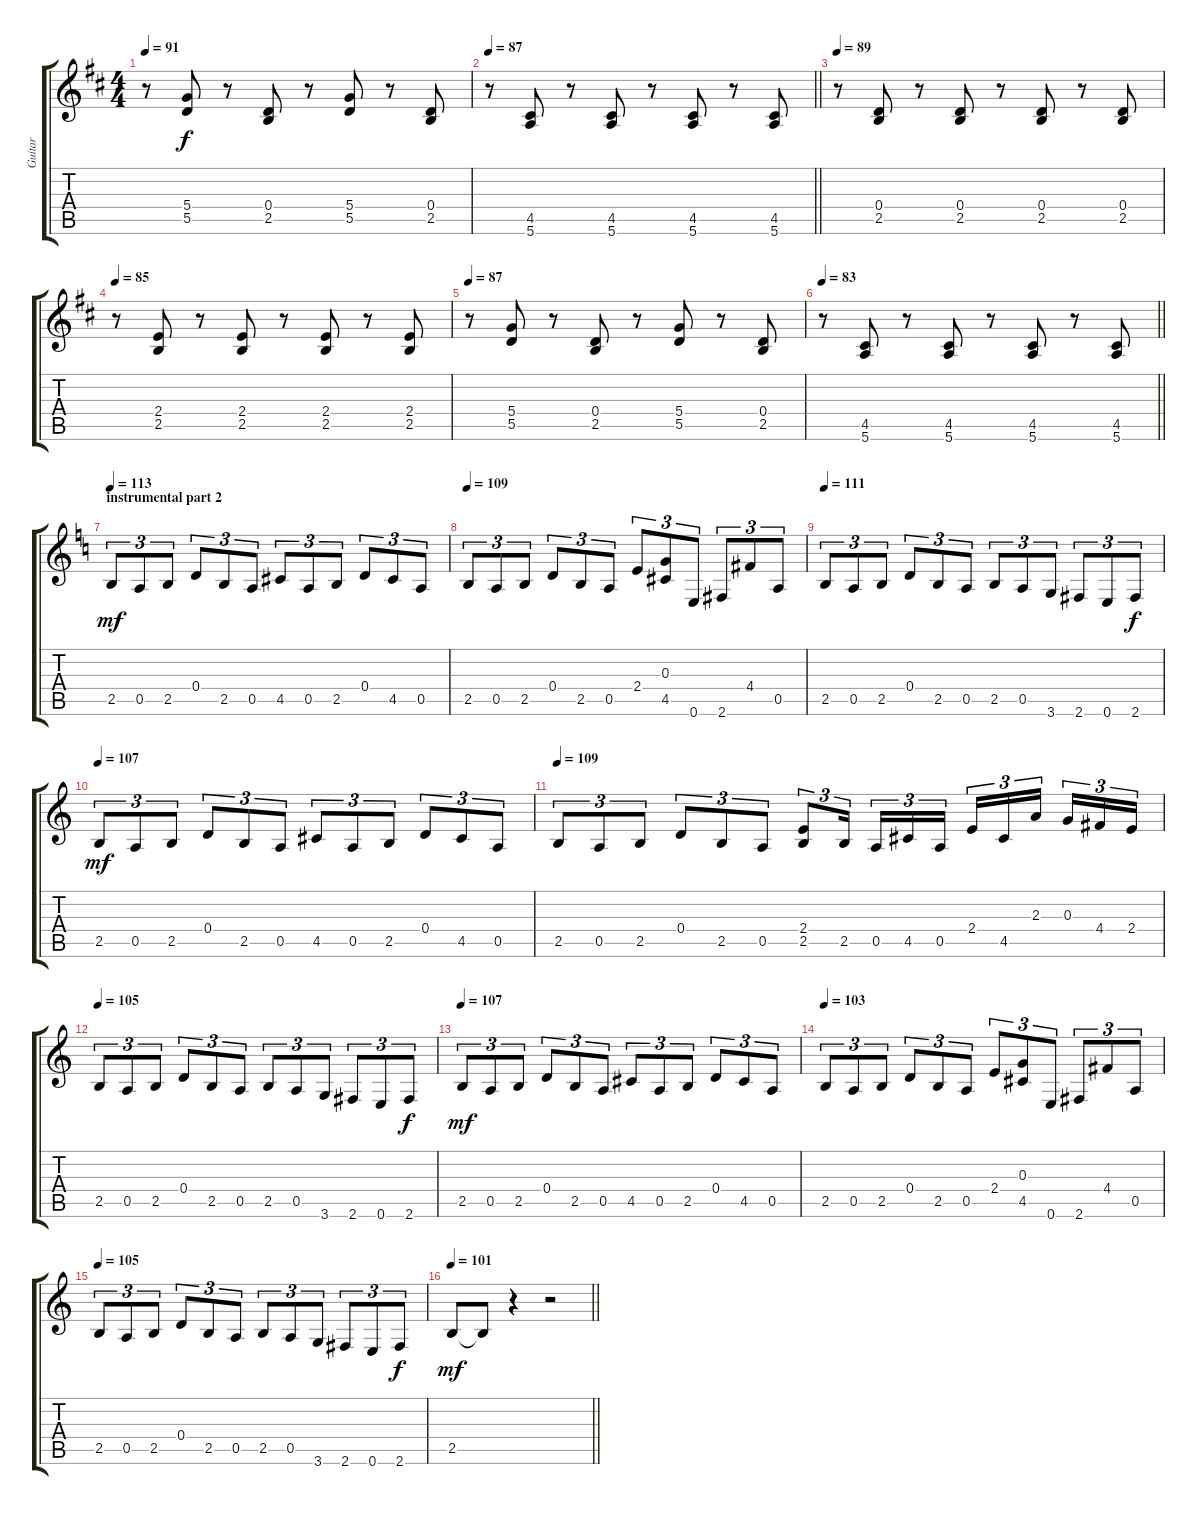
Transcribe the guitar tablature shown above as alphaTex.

\track ("Guitar" "Guitar") {instrument distortionguitar}
\staff {score tabs}
\tuning (E4 B3 G3 D3 A2 E2) {hide}
\ts (4 4)
\tempo 91
\clef g2
\ks d
r.8{dy f} (5.4 5.5).8 r.8 (0.4 2.5).8 r.8 (5.4 5.5).8 r.8 (0.4 2.5).8 |
\tempo 87
\barLineRight lightlight
r.8 (4.5 5.6).8 r.8 (4.5 5.6).8 r.8 (4.5 5.6).8 r.8 (4.5 5.6).8 |
\tempo 89
r.8 (0.4 2.5).8 r.8 (0.4 2.5).8 r.8 (0.4 2.5).8 r.8 (0.4 2.5).8 |
\tempo 85
r.8 (2.4 2.5).8 r.8 (2.4 2.5).8 r.8 (2.4 2.5).8 r.8 (2.4 2.5).8 |
\tempo 87
r.8 (5.4 5.5).8 r.8 (0.4 2.5).8 r.8 (5.4 5.5).8 r.8 (0.4 2.5).8 |
\tempo 83
\barLineRight lightlight
r.8 (4.5 5.6).8 r.8 (4.5 5.6).8 r.8 (4.5 5.6).8 r.8 (4.5 5.6).8 |
\section ("" "instrumental part 2")
\tempo 113
\ks c
2.5.8{tu (3 2) dy mf volume 8 instrument lead5charang} 0.5.8{tu (3 2)} 2.5.8{tu (3 2)} 0.4.8{tu (3 2)} 2.5.8{tu (3 2)} 0.5.8{tu (3 2)} 4.5.8{tu (3 2)} 0.5.8{tu (3 2)} 2.5.8{tu (3 2)} 0.4.8{tu (3 2)} 4.5.8{tu (3 2)} 0.5.8{tu (3 2)} |
\tempo 109
2.5.8{tu (3 2)} 0.5.8{tu (3 2)} 2.5.8{tu (3 2)} 0.4.8{tu (3 2)} 2.5.8{tu (3 2)} 0.5.8{tu (3 2)} 2.4.8{tu (3 2)} (0.3 4.5).8{tu (3 2)} 0.6.8{tu (3 2)} 2.6.8{tu (3 2)} 4.4.8{tu (3 2)} 0.5.8{tu (3 2)} |
\tempo 111
2.5.8{tu (3 2)} 0.5.8{tu (3 2)} 2.5.8{tu (3 2)} 0.4.8{tu (3 2)} 2.5.8{tu (3 2)} 0.5.8{tu (3 2)} 2.5.8{tu (3 2)} 0.5.8{tu (3 2)} 3.6.8{tu (3 2)} 2.6.8{tu (3 2)} 0.6.8{tu (3 2)} 2.6.8{tu (3 2) dy f} |
\tempo 107
2.5.8{tu (3 2) dy mf} 0.5.8{tu (3 2)} 2.5.8{tu (3 2)} 0.4.8{tu (3 2)} 2.5.8{tu (3 2)} 0.5.8{tu (3 2)} 4.5.8{tu (3 2)} 0.5.8{tu (3 2)} 2.5.8{tu (3 2)} 0.4.8{tu (3 2)} 4.5.8{tu (3 2)} 0.5.8{tu (3 2)} |
\tempo 109
2.5.8{tu (3 2)} 0.5.8{tu (3 2)} 2.5.8{tu (3 2)} 0.4.8{tu (3 2)} 2.5.8{tu (3 2)} 0.5.8{tu (3 2)} (2.4 2.5).8{tu (3 2)} 2.5.16{tu (3 2) beam splitsecondary} 0.5.16{tu (3 2)} 4.5.16{tu (3 2)} 0.5.16{tu (3 2)} 2.4.16{tu (3 2)} 4.5.16{tu (3 2)} 2.3.16{tu (3 2) beam splitsecondary} 0.3.16{tu (3 2)} 4.4.16{tu (3 2)} 2.4.16{tu (3 2)} |
\tempo 105
2.5.8{tu (3 2)} 0.5.8{tu (3 2)} 2.5.8{tu (3 2)} 0.4.8{tu (3 2)} 2.5.8{tu (3 2)} 0.5.8{tu (3 2)} 2.5.8{tu (3 2)} 0.5.8{tu (3 2)} 3.6.8{tu (3 2)} 2.6.8{tu (3 2)} 0.6.8{tu (3 2)} 2.6.8{tu (3 2) dy f} |
\tempo 107
2.5.8{tu (3 2) dy mf} 0.5.8{tu (3 2)} 2.5.8{tu (3 2)} 0.4.8{tu (3 2)} 2.5.8{tu (3 2)} 0.5.8{tu (3 2)} 4.5.8{tu (3 2)} 0.5.8{tu (3 2)} 2.5.8{tu (3 2)} 0.4.8{tu (3 2)} 4.5.8{tu (3 2)} 0.5.8{tu (3 2)} |
\tempo 103
2.5.8{tu (3 2)} 0.5.8{tu (3 2)} 2.5.8{tu (3 2)} 0.4.8{tu (3 2)} 2.5.8{tu (3 2)} 0.5.8{tu (3 2)} 2.4.8{tu (3 2)} (0.3 4.5).8{tu (3 2)} 0.6.8{tu (3 2)} 2.6.8{tu (3 2)} 4.4.8{tu (3 2)} 0.5.8{tu (3 2)} |
\tempo 105
2.5.8{tu (3 2)} 0.5.8{tu (3 2)} 2.5.8{tu (3 2)} 0.4.8{tu (3 2)} 2.5.8{tu (3 2)} 0.5.8{tu (3 2)} 2.5.8{tu (3 2)} 0.5.8{tu (3 2)} 3.6.8{tu (3 2)} 2.6.8{tu (3 2)} 0.6.8{tu (3 2)} 2.6.8{tu (3 2) dy f} |
\tempo 101
\barLineRight lightlight
2.5.8{dy mf} 2.5{t}.8 r.4 r.2
